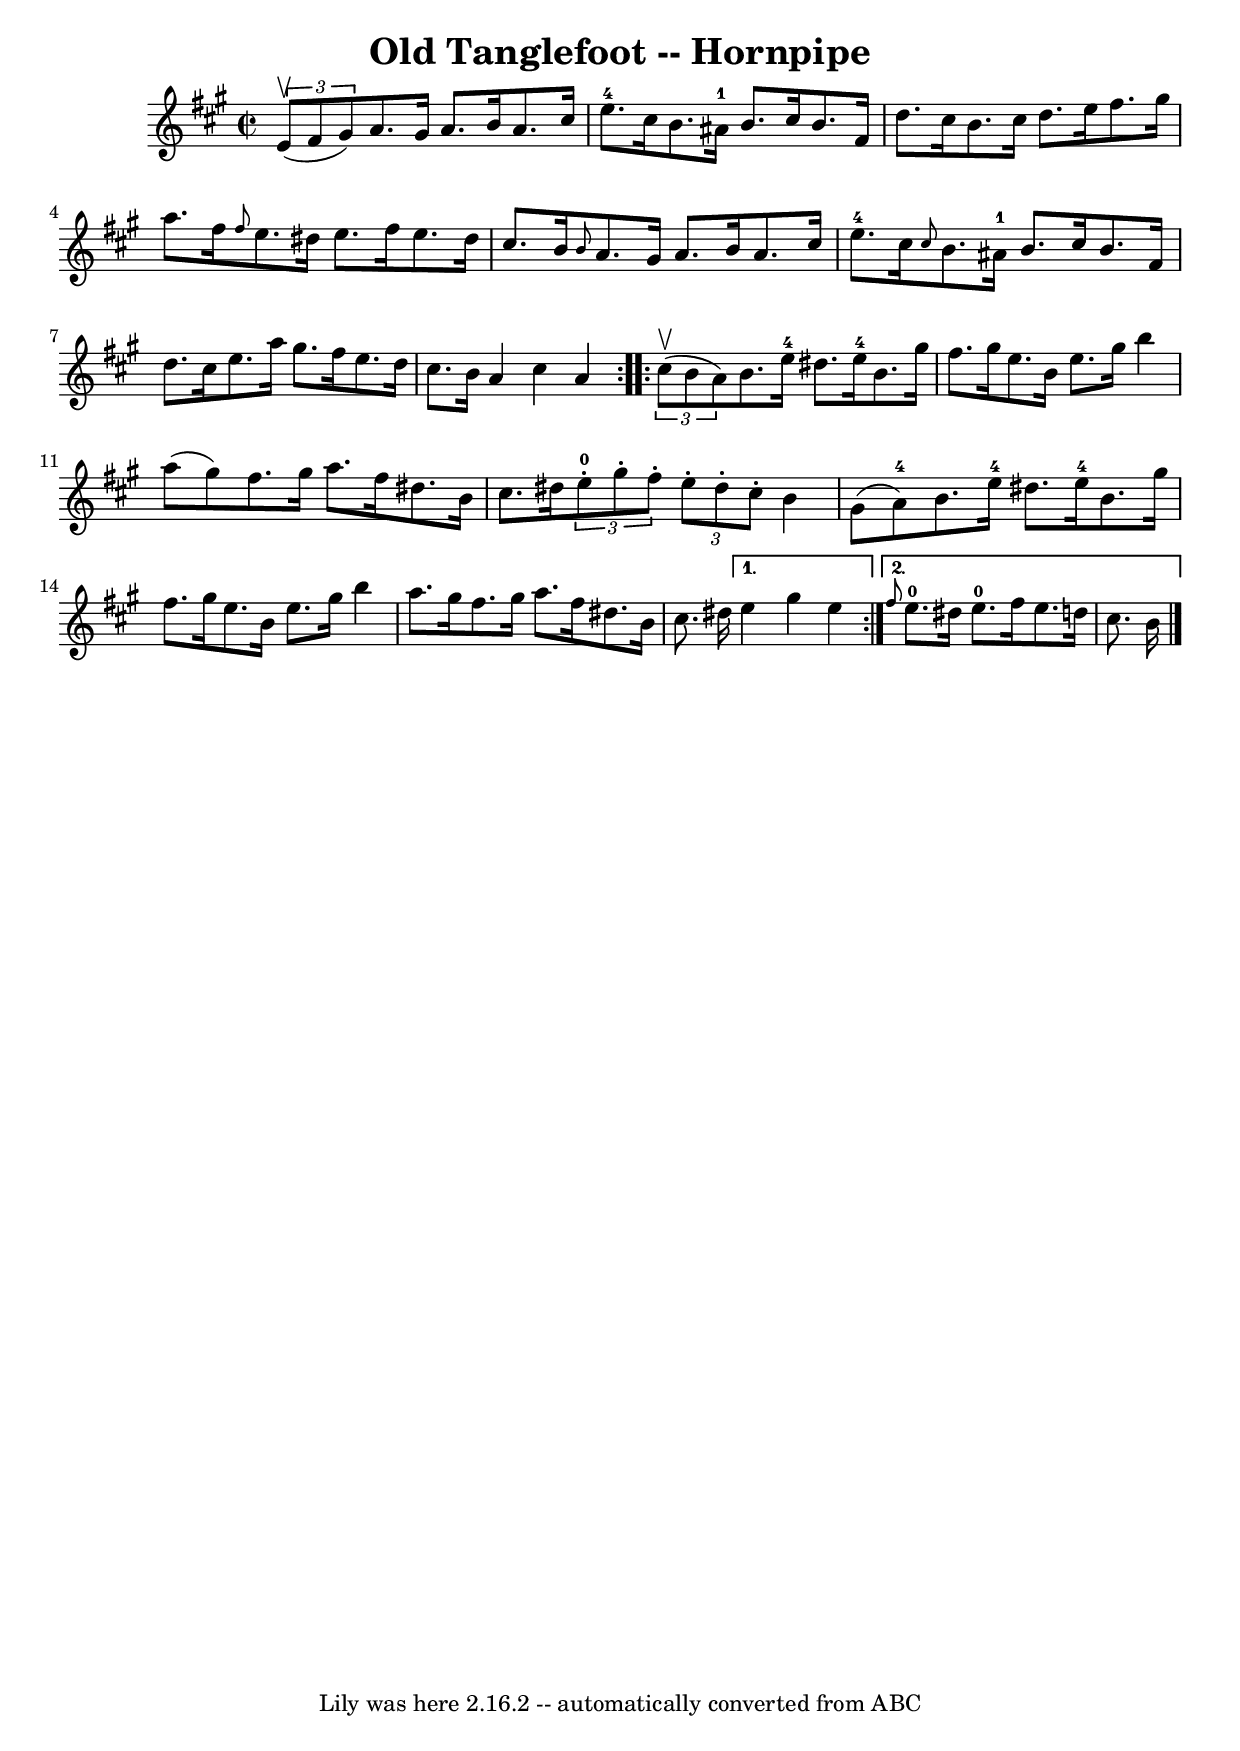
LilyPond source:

\version "2.16.2"
\include "Mammoth.ily"
\header {
  %% book = "Cole's 1000 Fiddle Tunes"
  crossRefNumber = "1"
  footnotes = ""
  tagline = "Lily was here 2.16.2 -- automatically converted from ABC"
  title = "Old Tanglefoot -- Hornpipe"

}
voicedefault =  {



  \repeat volta 2 {

    \override Staff.TimeSignature #'style = #'C
    \time 2/2 
    \key a \major
    \times 2/3 { e'8 (^\upbow fis'8 gis'8) 
	       } 
    |
    a'8. gis'16 a'8. b'16 a'8. cis''16 e''8.-4   
    cis''16  |
    b'8. ais'16-1 b'8. cis''16 b'8. fis'16    
    d''8. cis''16  |
    b'8. cis''16 d''8. e''16 fis''8.    
    gis''16 a''8. fis''16  |
    \grace { fis''8  
	   } e''8. dis''16  
    e''8. fis''16 e''8. dis''16 cis''8. b'16  |
    
    \grace { b'8  
	   } a'8. gis'16 a'8. b'16 a'8. cis''16 e''8. -4 cis''16  |
    \grace { cis''8  
	   } b'8. ais'16-1 b'8.    
    cis''16 b'8. fis'16 d''8. cis''16  |
    e''8. a''16    
    gis''8. fis''16 e''8. d''16 cis''8. b'16  |
    a'4    
    cis''4 a'4  
  }     
  \repeat volta 2 {
    \times 2/3 { cis''8 (^\upbow b'8   
		 a'8) 
	       } |
    b'8. e''16-4 dis''8. e''16-4 b'8.    
    gis''16 fis''8. gis''16  |
    e''8. b'16 e''8. gis''16    
    b''4 a''8 (gis''8) |
    fis''8. gis''16 a''8. fis''16 
    dis''8. b'16 cis''8. dis''16  |
    \times 2/3 { e''8-0-. 
		 gis''8 -. fis''8 -. 
	       }   \times 2/3 { e''8 -. dis''8 -. cis''8 -. 
			      }   
    b'4 gis'8 (a'8-4) |
    b'8. e''16-4 dis''8. e''16 -4 b'8. gis''16 fis''8. gis''16  |
    e''8. b'16 e''8. 
    gis''16 b''4 a''8. gis''16  |
    fis''8. gis''16    
    a''8. fis''16 dis''8. b'16 cis''8. dis''16  
  } \alternative{{   
    e''4 gis''4 e''4  
  } { \grace { fis''8  
	     } e''8.-0 dis''16    
      e''8.-0 fis''16 e''8. d''!16 cis''8. b'16  \bar "|."   
    }
	       }

}

\score{
  <<

    \context Staff="default"
    {
      \voicedefault 
      
    }

  >>
  \layout {
    
  }
  \midi {
  }

}
